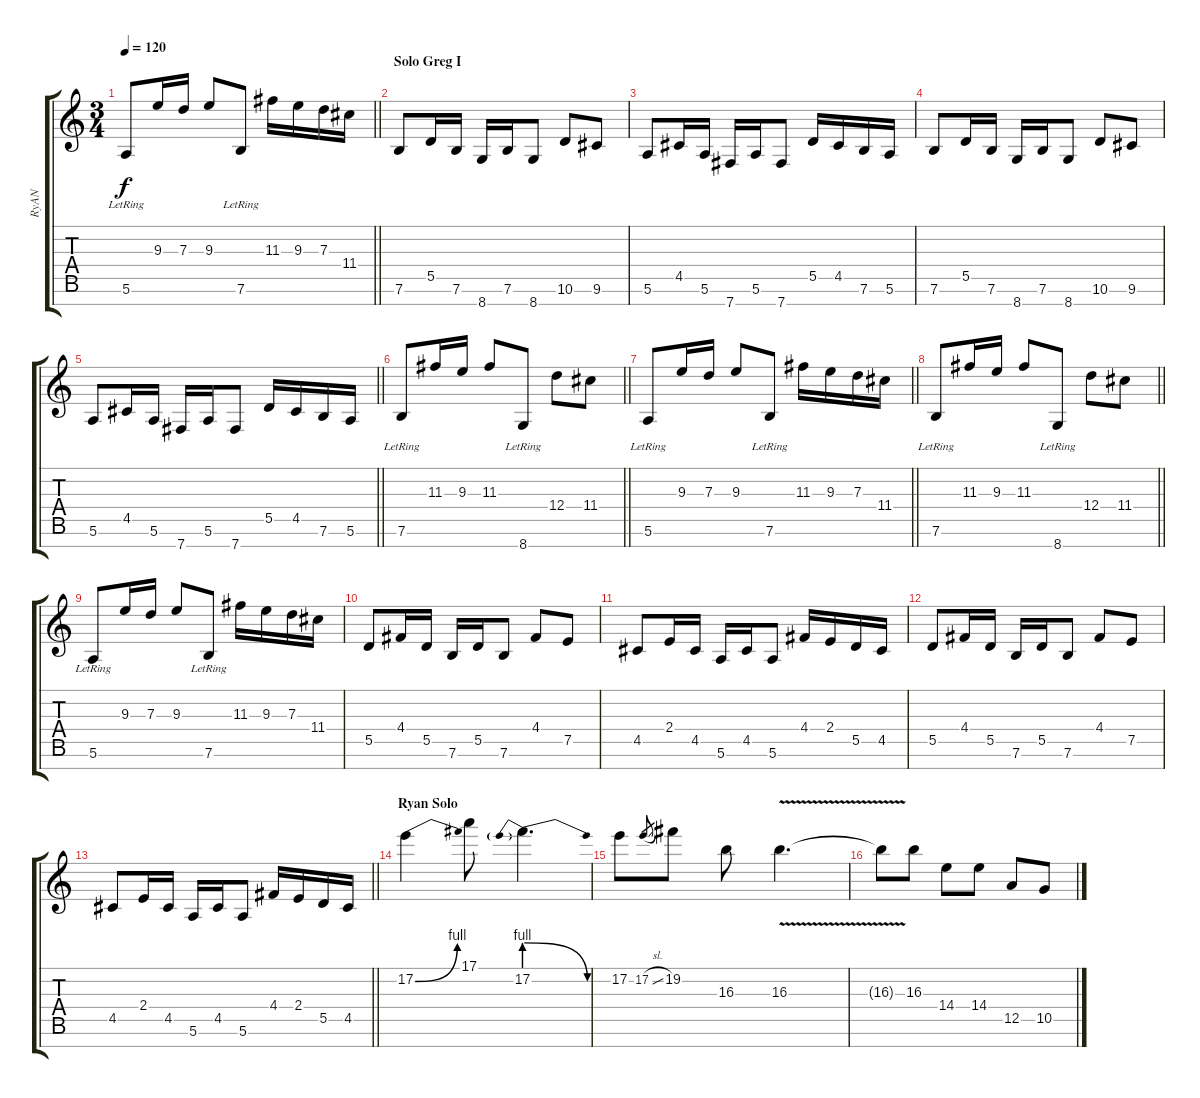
\track ("RyAN" "RyAN") {instrument distortionguitar}
\staff {score tabs}
\tuning (E4 B3 G3 D3 A2 E2 B1) {hide}
\ts (3 4)
\tempo 120
\clef g2
\barLineRight lightlight
\ks c
5.6{lr}.8{dy f} 9.3.16 7.3.16 9.3.8 7.6{lr}.8 11.3.16 9.3.16 7.3.16 11.4.16 |
\section ("" "Solo Greg I")
7.6.8 5.5.16 7.6.16 8.7.16 7.6.16 8.7.8 10.6.8 9.6.8 |
5.6.8 4.5.16 5.6.16 7.7.16 5.6.16 7.7.8 5.5.16 4.5.16 7.6.16 5.6.16 |
7.6.8 5.5.16 7.6.16 8.7.16 7.6.16 8.7.8 10.6.8 9.6.8 |
\barLineRight lightlight
5.6.8 4.5.16 5.6.16 7.7.16 5.6.16 7.7.8 5.5.16 4.5.16 7.6.16 5.6.16 |
\barLineRight lightlight
7.6{lr}.8 11.3.16 9.3.16 11.3.8 8.7{lr}.8 12.4.8 11.4.8 |
\barLineRight lightlight
5.6{lr}.8 9.3.16 7.3.16 9.3.8 7.6{lr}.8 11.3.16 9.3.16 7.3.16 11.4.16 |
\barLineRight lightlight
7.6{lr}.8 11.3.16 9.3.16 11.3.8 8.7{lr}.8 12.4.8 11.4.8 |
5.6{lr}.8 9.3.16 7.3.16 9.3.8 7.6{lr}.8 11.3.16 9.3.16 7.3.16 11.4.16 |
5.5.8 4.4.16 5.5.16 7.6.16 5.5.16 7.6.8 4.4.8 7.5.8 |
4.5.8 2.4.16 4.5.16 5.6.16 4.5.16 5.6.8 4.4.16 2.4.16 5.5.16 4.5.16 |
5.5.8 4.4.16 5.5.16 7.6.16 5.5.16 7.6.8 4.4.8 7.5.8 |
\barLineRight lightlight
4.5.8 2.4.16 4.5.16 5.6.16 4.5.16 5.6.8 4.4.16 2.4.16 5.5.16 4.5.16 |
\section ("" "Ryan Solo")
17.2{be (bend 0 0 60 4)}.4 17.1.8 17.2{be (prebendrelease 0 4 60 0)}.4{d} |
17.2.8 17.2{sl}.8{gr} 19.2.8 16.3.8 16.3{v}.4{d} |
16.3{t}.8 16.3.8 14.4.8 14.4.8 12.5.8 10.5.8
